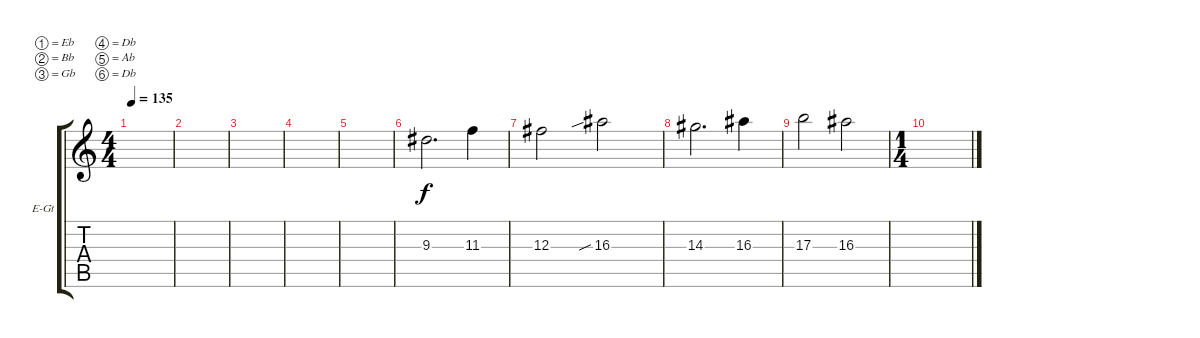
\bracketExtendMode groupsimilarinstruments
\firstSystemTrackNameOrientation horizontal
\otherSystemsTrackNameOrientation horizontal
\track ("Electric Guitar" "E-Gt") {instrument distortionguitar}
\staff {score tabs}
\tuning (Eb4 Bb3 Gb3 Db3 Ab2 Db2)
\ts (4 4)
\tempo 135
\clef g2
\scale
0.333333
\ks c
|
\scale
0.333333 |
\scale
0.333333 |
\scale
0.333333 |
\scale
0.333333 |
\scale
0.333333 9.3.2{d} 11.3.4 |
\scale
0.333333 12.3.2 16.3{sib}.2 |
\scale
0.333333 14.3.2{d} 16.3.4 |
17.3.2 16.3.2 |
\ts (1 4)
\beaming (8 2)
